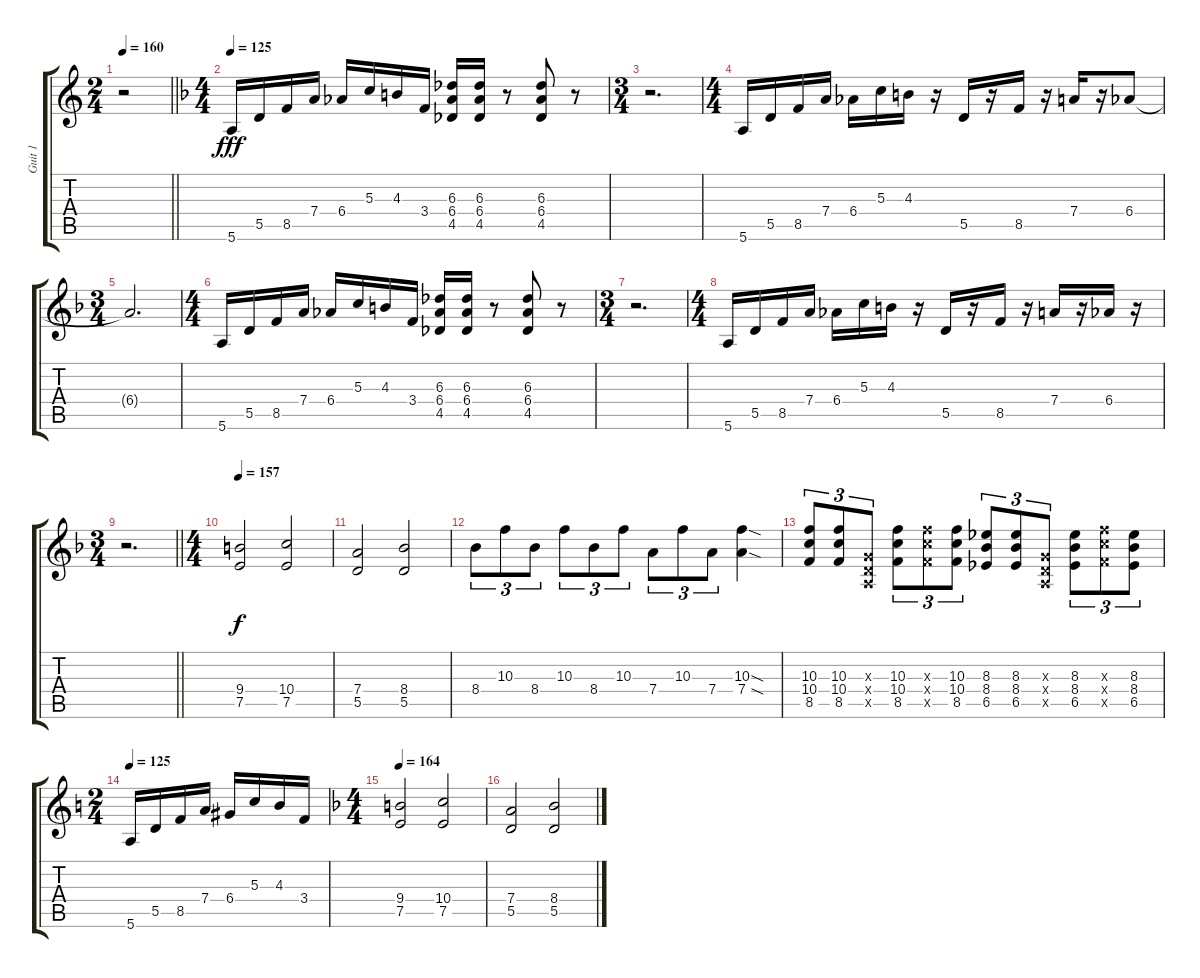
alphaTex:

\track ("Guit 1" "Guit 1") {mute instrument distortionguitar}
\staff {score tabs}
\tuning (E4 B3 G3 D3 A2 E2) {hide}
\ts (2 4)
\tempo 160
\clef g2
\barLineRight lightlight
\ks c
r.2{dy f} |
\ts (4 4)
\tempo 125
\ks f
5.6.16{dy fff volume 12} 5.5.16 8.5.16 7.4.16 6.4.16 5.3.16 4.3.16 3.4.16 (6.3 6.4 4.5).16 (6.3 6.4 4.5).16 r.8 (6.3 6.4 4.5).8 r.8 |
\ts (3 4)
r.2{d} |
\ts (4 4)
5.6.16 5.5.16 8.5.16 7.4.16 6.4.16 5.3.16 4.3.16 r.16 5.5.16 r.16 8.5.16 r.16 7.4.16 r.16 6.4.8 |
\ts (3 4)
6.4{t}.2{d} |
\ts (4 4)
5.6.16 5.5.16 8.5.16 7.4.16 6.4.16 5.3.16 4.3.16 3.4.16 (6.3 6.4 4.5).16 (6.3 6.4 4.5).16 r.8 (6.3 6.4 4.5).8 r.8 |
\ts (3 4)
r.2{d} |
\ts (4 4)
5.6.16 5.5.16 8.5.16 7.4.16 6.4.16 5.3.16 4.3.16 r.16 5.5.16 r.16 8.5.16 r.16 7.4.16 r.16 6.4.16 r.16 |
\ts (3 4)
\barLineRight lightlight
r.2{d} |
\ts (4 4)
\tempo 157
(9.4 7.5).2{dy f} (10.4 7.5).2 |
(7.4 5.5).2 (8.4 5.5).2 |
8.4.8{tu (3 2)} 10.3.8{tu (3 2)} 8.4.8{tu (3 2)} 10.3.8{tu (3 2)} 8.4.8{tu (3 2)} 10.3.8{tu (3 2)} 7.4.8{tu (3 2)} 10.3.8{tu (3 2)} 7.4.8{tu (3 2)} (10.3{sod} 7.4{sod}).4 |
(10.3 10.4 8.5).8{tu (3 2)} (10.3 10.4 8.5).8{tu (3 2)} (0.3{x} 0.4{x} 0.5{x}).8{tu (3 2)} (10.3 10.4 8.5).8{tu (3 2)} (10.3{x} 10.4{x} 8.5{x}).8{tu (3 2)} (10.3 10.4 8.5).8{tu (3 2)} (8.3 8.4 6.5).8{tu (3 2)} (8.3 8.4 6.5).8{tu (3 2)} (0.3{x} 0.4{x} 0.5{x}).8{tu (3 2)} (8.3 8.4 6.5).8{tu (3 2)} (10.3{x} 10.4{x} 8.5{x}).8{tu (3 2)} (8.3 8.4 6.5).8{tu (3 2)} |
\ts (2 4)
\tempo 125
\ks c
5.6.16 5.5.16 8.5.16 7.4.16 6.4.16 5.3.16 4.3.16 3.4.16 |
\ts (4 4)
\tempo 164
\ks f
(9.4 7.5).2 (10.4 7.5).2 |
(7.4 5.5).2 (8.4 5.5).2
